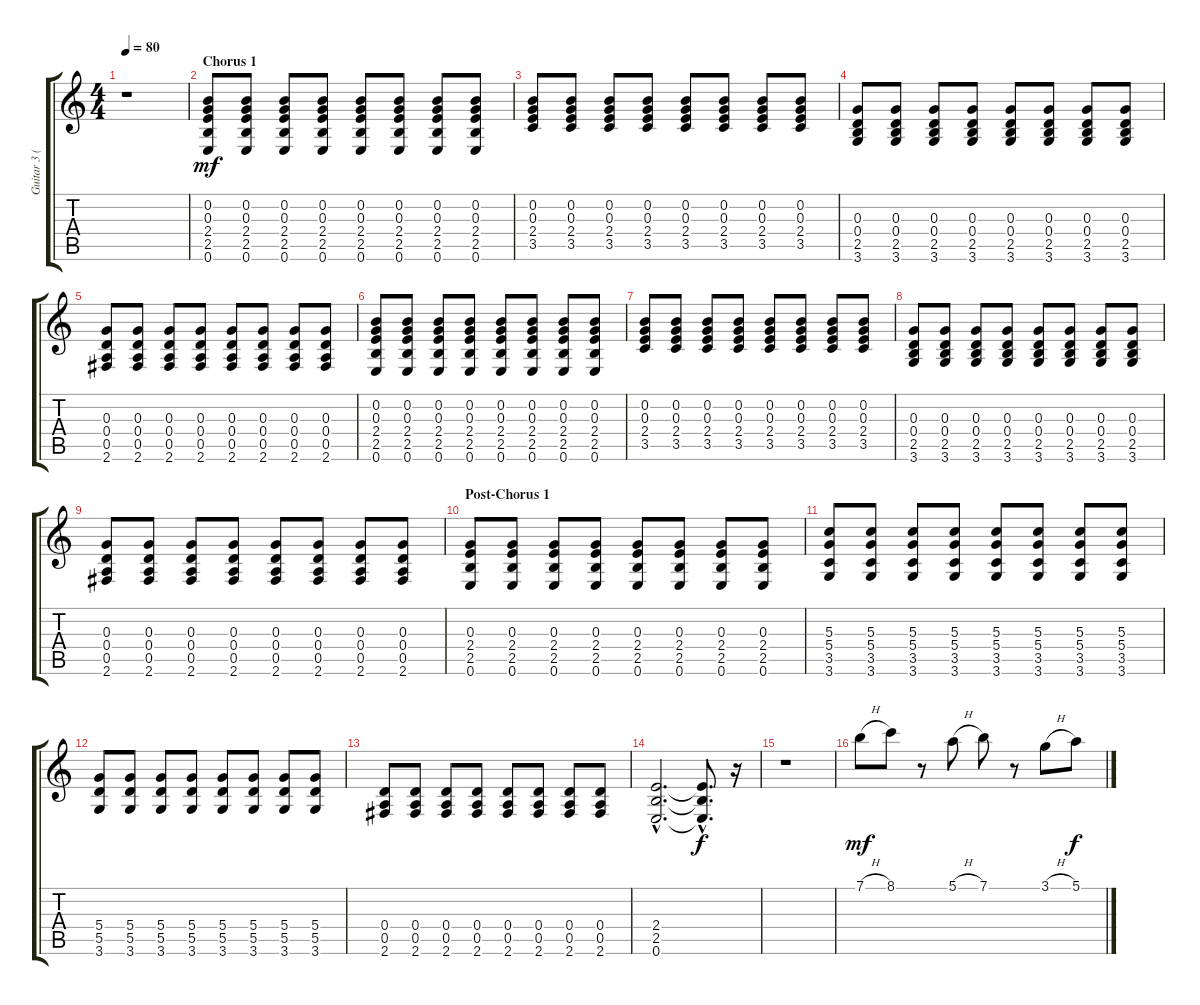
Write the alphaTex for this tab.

\track ("Guitar 3 (Solo)" "Guitar 3 (") {instrument overdrivenguitar}
\staff {score tabs}
\tuning (E4 B3 G3 D3 A2 E2) {hide}
\ts (4 4)
\tempo 80
\clef g2
\ks c
r.1{dy f} |
\section ("" "Chorus 1")
(0.2 0.3 2.4 2.5 0.6).8{dy mf volume 9 instrument overdrivenguitar} (0.2 0.3 2.4 2.5 0.6).8 (0.2 0.3 2.4 2.5 0.6).8 (0.2 0.3 2.4 2.5 0.6).8 (0.2 0.3 2.4 2.5 0.6).8 (0.2 0.3 2.4 2.5 0.6).8 (0.2 0.3 2.4 2.5 0.6).8 (0.2 0.3 2.4 2.5 0.6).8 |
(0.2 0.3 2.4 3.5).8 (0.2 0.3 2.4 3.5).8 (0.2 0.3 2.4 3.5).8 (0.2 0.3 2.4 3.5).8 (0.2 0.3 2.4 3.5).8 (0.2 0.3 2.4 3.5).8 (0.2 0.3 2.4 3.5).8 (0.2 0.3 2.4 3.5).8 |
(0.3 0.4 2.5 3.6).8 (0.3 0.4 2.5 3.6).8 (0.3 0.4 2.5 3.6).8 (0.3 0.4 2.5 3.6).8 (0.3 0.4 2.5 3.6).8 (0.3 0.4 2.5 3.6).8 (0.3 0.4 2.5 3.6).8 (0.3 0.4 2.5 3.6).8 |
(0.3 0.4 0.5 2.6).8 (0.3 0.4 0.5 2.6).8 (0.3 0.4 0.5 2.6).8 (0.3 0.4 0.5 2.6).8 (0.3 0.4 0.5 2.6).8 (0.3 0.4 0.5 2.6).8 (0.3 0.4 0.5 2.6).8 (0.3 0.4 0.5 2.6).8 |
(0.2 0.3 2.4 2.5 0.6).8 (0.2 0.3 2.4 2.5 0.6).8 (0.2 0.3 2.4 2.5 0.6).8 (0.2 0.3 2.4 2.5 0.6).8 (0.2 0.3 2.4 2.5 0.6).8 (0.2 0.3 2.4 2.5 0.6).8 (0.2 0.3 2.4 2.5 0.6).8 (0.2 0.3 2.4 2.5 0.6).8 |
(0.2 0.3 2.4 3.5).8 (0.2 0.3 2.4 3.5).8 (0.2 0.3 2.4 3.5).8 (0.2 0.3 2.4 3.5).8 (0.2 0.3 2.4 3.5).8 (0.2 0.3 2.4 3.5).8 (0.2 0.3 2.4 3.5).8 (0.2 0.3 2.4 3.5).8 |
(0.3 0.4 2.5 3.6).8 (0.3 0.4 2.5 3.6).8 (0.3 0.4 2.5 3.6).8 (0.3 0.4 2.5 3.6).8 (0.3 0.4 2.5 3.6).8 (0.3 0.4 2.5 3.6).8 (0.3 0.4 2.5 3.6).8 (0.3 0.4 2.5 3.6).8 |
(0.3 0.4 0.5 2.6).8 (0.3 0.4 0.5 2.6).8 (0.3 0.4 0.5 2.6).8 (0.3 0.4 0.5 2.6).8 (0.3 0.4 0.5 2.6).8 (0.3 0.4 0.5 2.6).8 (0.3 0.4 0.5 2.6).8 (0.3 0.4 0.5 2.6).8 |
\section ("" "Post-Chorus 1")
(0.3 2.4 2.5 0.6).8 (0.3 2.4 2.5 0.6).8 (0.3 2.4 2.5 0.6).8 (0.3 2.4 2.5 0.6).8 (0.3 2.4 2.5 0.6).8 (0.3 2.4 2.5 0.6).8 (0.3 2.4 2.5 0.6).8 (0.3 2.4 2.5 0.6).8 |
(5.3 5.4 3.5 3.6).8 (5.3 5.4 3.5 3.6).8 (5.3 5.4 3.5 3.6).8 (5.3 5.4 3.5 3.6).8 (5.3 5.4 3.5 3.6).8 (5.3 5.4 3.5 3.6).8 (5.3 5.4 3.5 3.6).8 (5.3 5.4 3.5 3.6).8 |
(5.4 5.5 3.6).8 (5.4 5.5 3.6).8 (5.4 5.5 3.6).8 (5.4 5.5 3.6).8 (5.4 5.5 3.6).8 (5.4 5.5 3.6).8 (5.4 5.5 3.6).8 (5.4 5.5 3.6).8 |
(0.4 0.5 2.6).8 (0.4 0.5 2.6).8 (0.4 0.5 2.6).8 (0.4 0.5 2.6).8 (0.4 0.5 2.6).8 (0.4 0.5 2.6).8 (0.4 0.5 2.6).8 (0.4 0.5 2.6).8 |
(2.4{hac} 2.5{hac} 0.6{hac}).2{d} (2.4{hac t} 2.5{hac t} 0.6{hac t}).8{d dy f} r.16 |
r.1 |
7.1{h}.8{dy mf volume 13 instrument distortionguitar} 8.1.8 r.8 5.1{h}.8 7.1.8 r.8 3.1{h}.8 5.1.8{dy f}
